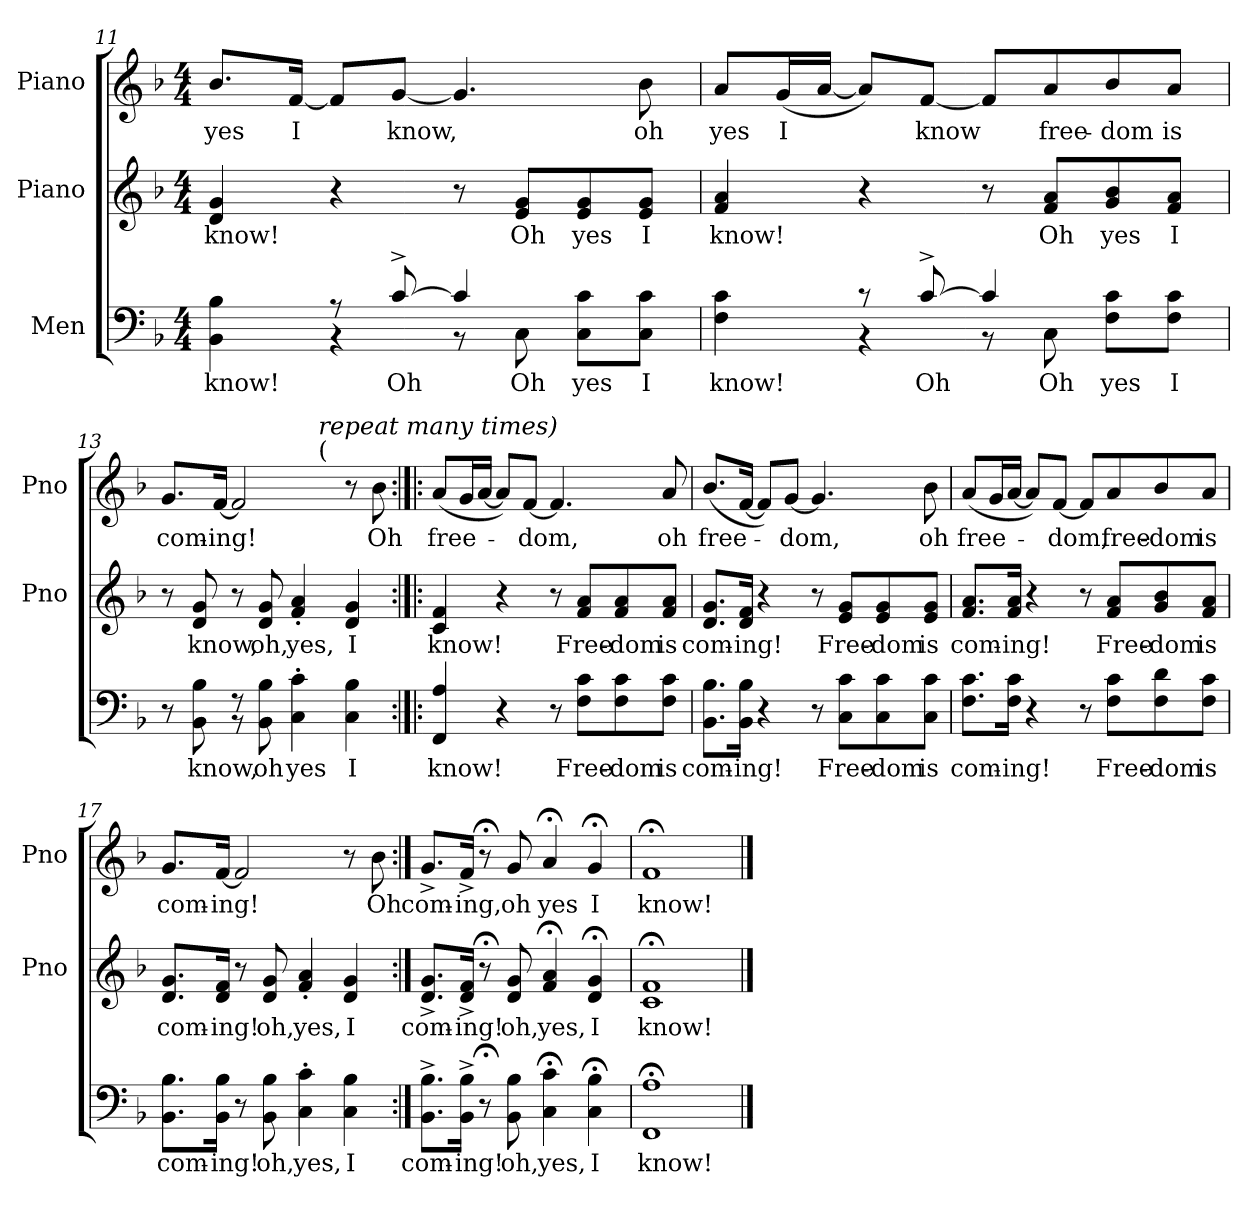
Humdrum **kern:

**kern	**text	**kern	**text	**kern	**text
*part3	*part3	*part2	*part2	*part1	*part1
*staff3	*staff3	*staff2	*staff2	*staff1	*staff1
*I"Men	*	*I"Piano	*	*I"Piano	*
*	*	*I'Pno	*	*I'Pno	*
*clefF4	*	*clefG2	*	*clefG2	*
*k[b-]	*	*k[b-]	*	*k[b-]	*
*M4/4	*	*M4/4	*	*M4/4	*
=11	=11	=11	=11	=11	=11
!	!LO:LY:b	!	!LO:LY:b	!	!LO:LY:b
*^	*	*	*	*	*
4BB-\ 4B-\	4ryy	know!	4d/ 4g/	know!	8.b-/L	yes
!	!	!	!	!	!	!LO:LY:b
.	.	.	.	.	[16f/Jk	I
8r	4r	.	4r	.	8f/L]	.
!	!	!LO:LY:b	!	!	!	!LO:LY:b
[8c^/	.	Oh	.	.	[8g/J	know,
4c/]	8r	.	8r	.	4.g/]	.
!	!	!LO:LY:b	!	!LO:LY:b	!	!
.	8C\	Oh	8e/ 8g/L	Oh	.	.
!	!	!LO:LY:b	!	!LO:LY:b	!	!
8C\ 8c\L	4ryy	yes	8e/ 8g/	yes	.	.
!	!	!LO:LY:b	!	!LO:LY:b	!	!LO:LY:b
8C\ 8c\J	.	I	8e/ 8g/J	I	8b-\	oh
!!LO:PB:g=z
=12	=12	=12	=12	=12	=12	=12
!	!	!LO:LY:b	!	!LO:LY:b	!	!LO:LY:b
4F\ 4c\	4ryy	know!	4f/ 4a/	know!	8a/L	yes
!	!	!	!	!	!	!LO:LY:b
.	.	.	.	.	(16g/L	I
.	.	.	.	.	[16a/JJ	.
8r	4r	.	4r	.	8a/L])	.
!	!	!LO:LY:b	!	!	!	!LO:LY:b
[8c^/	.	Oh	.	.	[8f/J	know
4c/]	8r	.	8r	.	8f/L]	.
!	!	!LO:LY:b	!	!LO:LY:b	!	!LO:LY:b
.	8C\	Oh	8f/ 8a/L	Oh	8a/	free-
!	!	!LO:LY:b	!	!LO:LY:b	!	!LO:LY:b
8F\ 8c\L	4ryy	yes	8g/ 8b-/	yes	8b-/	-dom
!	!	!LO:LY:b	!	!LO:LY:b	!	!LO:LY:b
8F\ 8c\J	.	I	8f/ 8a/J	I	8a/J	is
=13	=13	=13	=13	=13	=13	=13
!	!	!	!	!	!	!LO:LY:b
*	*	*	*	*	*^	*
8r	4ryy	.	8r	.	8.g/L	2ryy	com-
!	!	!LO:LY:b	!	!LO:LY:b	!	!	!
8BB-\ 8B-\	.	know,	8d/ 8g/	know,	.	.	.
!	!	!	!	!	!	!	!LO:LY:b
.	.	.	.	.	[16f/Jk	.	-ing!
8r	8r	.	8r	.	2f/]	.	.
!	!	!LO:LY:b	!	!LO:LY:b	!	!	!
8BB-\ 8B-\	2ryy	oh	8d/ 8g/	oh,	.	.	.
!	!	!LO:LY:b	!	!LO:LY:b	!	!	!
4C\' 4c\'	.	yes	4f/' 4a/'	yes,	.	8ryy	.
!	!	!	!	!	!	!LO:TX:a:t=(	!
!	!	!	!	!	!	!LO:TX:a:i:t=repeat many times)	!
.	.	.	.	.	.	4.ryy	.
!	!	!LO:LY:b	!	!LO:LY:b	!	!	!
4C\ 4B-\	.	I	4d/ 4g/	I	8r	.	.
!	!	!	!	!	!	!	!LO:LY:b
.	8ryy	.	.	.	8b-\	.	Oh
!!LO:LB:g=z
=14:|!|:	=14:|!|:	=14:|!|:	=14:|!|:	=14:|!|:	=14:|!|:	=14:|!|:	=14:|!|:
!	!	!LO:LY:b	!	!LO:LY:b	!	!	!LO:LY:b
*v	*v	*	*	*	*v	*v	*
4FF/ 4A/	know!	4c/ 4f/	know!	(8a/L	free-
.	.	.	.	16g/L	.
.	.	.	.	[16a/JJ	.
4r	.	4r	.	8a/L])	.
!	!	!	!	!	!LO:LY:b
.	.	.	.	[8f/J	-dom,
8r	.	8r	.	4.f/]	.
!	!LO:LY:b	!	!LO:LY:b	!	!
8F\ 8c\L	Free-	8f/ 8a/L	Free-	.	.
!	!LO:LY:b	!	!LO:LY:b	!	!
8F\ 8c\	-dom	8f/ 8a/	-dom	.	.
!	!LO:LY:b	!	!LO:LY:b	!	!LO:LY:b
8F\ 8c\J	is	8f/ 8a/J	is	8a/	oh
=15	=15	=15	=15	=15	=15
!	!LO:LY:b	!	!LO:LY:b	!	!LO:LY:b
8.BB-\ 8.B-\L	com-	8.d/ 8.g/L	com-	(8.b-/L	free-
!	!LO:LY:b	!	!LO:LY:b	!	!
16BB-\ 16B-\Jk	-ing!	16d/ 16f/Jk	-ing!	[16f/Jk	.
4r	.	4r	.	8f/L])	.
!	!	!	!	!	!LO:LY:b
.	.	.	.	[8g/J	-dom,
8r	.	8r	.	4.g/]	.
!	!LO:LY:b	!	!LO:LY:b	!	!
8C\ 8c\L	Free-	8e/ 8g/L	Free-	.	.
!	!LO:LY:b	!	!LO:LY:b	!	!
8C\ 8c\	-dom	8e/ 8g/	-dom	.	.
!	!LO:LY:b	!	!LO:LY:b	!	!LO:LY:b
8C\ 8c\J	is	8e/ 8g/J	is	8b-\	oh
=16	=16	=16	=16	=16	=16
!	!LO:LY:b	!	!LO:LY:b	!	!LO:LY:b
8.F\ 8.c\L	com-	8.f/ 8.a/L	com-	(8a/L	free-
.	.	.	.	16g/L	.
!	!LO:LY:b	!	!LO:LY:b	!	!
16F\ 16c\Jk	-ing!	16f/ 16a/Jk	-ing!	[16a/JJ	.
4r	.	4r	.	8a/L])	.
!	!	!	!	!	!LO:LY:b
.	.	.	.	[8f/J	-dom,
8r	.	8r	.	8f/L]	.
!	!LO:LY:b	!	!LO:LY:b	!	!LO:LY:b
8F\ 8c\L	Free-	8f/ 8a/L	Free-	8a/	free-
!	!LO:LY:b	!	!LO:LY:b	!	!LO:LY:b
8F\ 8d\	-dom	8g/ 8b-/	-dom	8b-/	-dom
!	!LO:LY:b	!	!LO:LY:b	!	!LO:LY:b
8F\ 8c\J	is	8f/ 8a/J	is	8a/J	is
!!LO:LB:g=z
=17	=17	=17	=17	=17	=17
!	!LO:LY:b	!	!LO:LY:b	!	!LO:LY:b
8.BB-\ 8.B-\L	com-	8.d/ 8.g/L	com-	8.g/L	com-
!	!LO:LY:b	!	!LO:LY:b	!	!LO:LY:b
16BB-\ 16B-\Jk	-ing!	16d/ 16f/Jk	-ing!	[16f/Jk	-ing!
8r	.	8r	.	2f/]	.
!	!LO:LY:b	!	!LO:LY:b	!	!
8BB-\ 8B-\	oh,	8d/ 8g/	oh,	.	.
!	!LO:LY:b	!	!LO:LY:b	!	!
4C\' 4c\'	yes,	4f/' 4a/'	yes,	.	.
!	!LO:LY:b	!	!LO:LY:b	!	!
4C\ 4B-\	I	4d/ 4g/	I	8r	.
!	!	!	!	!	!LO:LY:b
.	.	.	.	8b-\	Oh
=18:|!	=18:|!	=18:|!	=18:|!	=18:|!	=18:|!
!	!LO:LY:b	!	!LO:LY:b	!	!LO:LY:b
8.BB-\^ 8.B-\^L	com-	8.d/^ 8.g/^L	com-	8.g^/L	com-
!	!LO:LY:b	!	!LO:LY:b	!	!LO:LY:b
16BB-\^ 16B-\^Jk	-ing!	16d/^ 16f/^Jk	-ing!	16f^/Jk	-ing,
8r;<	.	8r;<	.	8r;<	.
!	!LO:LY:b	!	!LO:LY:b	!	!LO:LY:b
8BB-\ 8B-\	oh,	8d/ 8g/	oh,	8g/	oh
!	!LO:LY:b	!	!LO:LY:b	!	!LO:LY:b
4C\;< 4c\;<	yes,	4f/;< 4a/;<	yes,	4a;</	yes
!	!LO:LY:b	!	!LO:LY:b	!	!LO:LY:b
4C\;< 4B-\;<	I	4d/;< 4g/;<	I	4g;</	I
=19	=19	=19	=19	=19	=19
!	!LO:LY:b	!	!LO:LY:b	!	!LO:LY:b
1FF;< 1A;<	know!	1c;< 1f;<	know!	1f;<	know!
==	==	==	==	==	==
*-	*-	*-	*-	*-	*-
